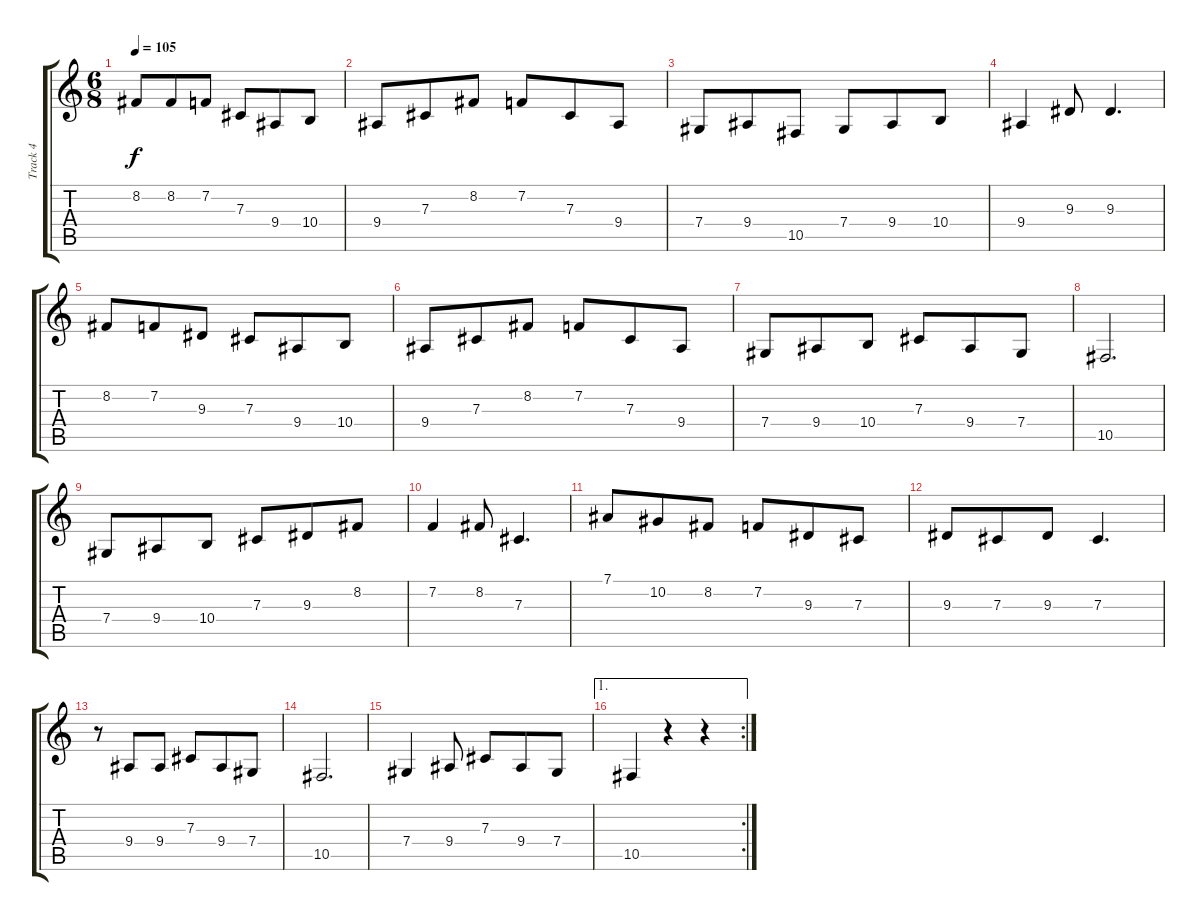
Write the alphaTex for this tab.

\track ("Track 4" "Track 4") {instrument voiceoohs}
\staff {score tabs}
\tuning (Eb4 Bb3 Gb3 Db3 Ab2 Eb2) {hide}
\ts (6 8)
\tempo 105
\clef g2
\ks c
8.2.8{dy f} 8.2.8 7.2.8 7.3.8 9.4.8 10.4.8 |
9.4.8 7.3.8 8.2.8 7.2.8 7.3.8 9.4.8 |
7.4.8 9.4.8 10.5.8 7.4.8 9.4.8 10.4.8 |
9.4.4 9.3.8 9.3.4{d} |
8.2.8 7.2.8 9.3.8 7.3.8 9.4.8 10.4.8 |
9.4.8 7.3.8 8.2.8 7.2.8 7.3.8 9.4.8 |
7.4.8 9.4.8 10.4.8 7.3.8 9.4.8 7.4.8 |
10.5.2{d} |
7.4.8 9.4.8 10.4.8 7.3.8 9.3.8 8.2.8 |
7.2.4 8.2.8 7.3.4{d} |
7.1.8 10.2.8 8.2.8 7.2.8 9.3.8 7.3.8 |
9.3.8 7.3.8 9.3.8 7.3.4{d} |
r.8 9.4.8 9.4.8 7.3.8 9.4.8 7.4.8 |
10.5.2{d} |
7.4.4 9.4.8 7.3.8 9.4.8 7.4.8 |
\ae 1
\rc 2
10.5.4 r.4 r.4
